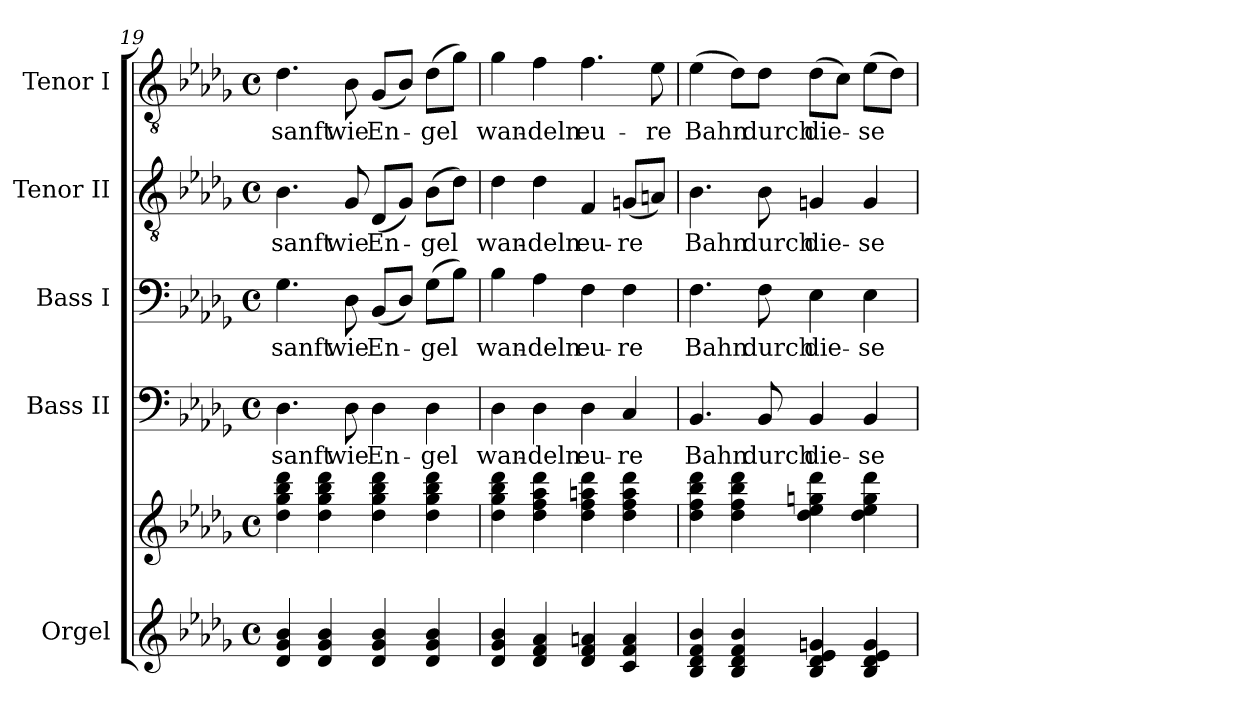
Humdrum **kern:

**kern	**kern	**kern	**text	**kern	**text	**kern	**text	**kern	**text
*part5	*part5	*part4	*part4	*part3	*part3	*part2	*part2	*part1	*part1
*staff6	*staff5	*staff4	*staff4	*staff3	*staff3	*staff2	*staff2	*staff1	*staff1
*I"Orgel	*	*I"Bass II	*	*I"Bass I	*	*I"Tenor II	*	*I"Tenor I	*
*I'Org.	*	*I'B.	*	*I'B.	*	*I'T.	*	*I'T.	*
*clefG2	*clefG2	*clefF4	*	*clefF4	*	*clefGv2	*	*clefGv2	*
*	*	*	*	*	*	*ITrd7c12	*	*ITrd7c12	*
*k[b-e-a-d-g-]	*k[b-e-a-d-g-]	*k[b-e-a-d-g-]	*	*k[b-e-a-d-g-]	*	*k[b-e-a-d-g-]	*	*k[b-e-a-d-g-]	*
*D-:	*D-:	*D-:	*	*D-:	*	*D-:	*	*D-:	*
*M4/4	*M4/4	*M4/4	*	*M4/4	*	*M4/4	*	*M4/4	*
*met(c)	*met(c)	*met(c)	*	*met(c)	*	*met(c)	*	*met(c)	*
=19	=19	=19	=19	=19	=19	=19	=19	=19	=19
!	!	!	!LO:LY:b	!	!LO:LY:b	!	!LO:LY:b	!	!LO:LY:b
4d-/ 4g-/ 4b-/	4dd-\ 4gg-\ 4bb-\ 4ddd-\	4.D-\	sanft	4.G-\	sanft	4.BB-\	sanft	4.D-\	sanft
4d-/ 4g-/ 4b-/	4dd-\ 4gg-\ 4bb-\ 4ddd-\	.	.	.	.	.	.	.	.
!	!	!	!LO:LY:b	!	!LO:LY:b	!	!LO:LY:b	!	!LO:LY:b
.	.	8D-\	wie	8D-\	wie	8GG-/	wie	8BB-\	wie
!	!	!	!LO:LY:b	!	!LO:LY:b	!	!LO:LY:b	!	!LO:LY:b
4d-/ 4g-/ 4b-/	4dd-\ 4gg-\ 4bb-\ 4ddd-\	4D-\	En-	(<8BB-/L	En-	(<8DD-/L	En-	(<8GG-/L	En-
.	.	.	.	8D-/J)	.	8GG-/J)	.	8BB-/J)	.
!	!	!	!LO:LY:b	!	!LO:LY:b	!	!LO:LY:b	!	!LO:LY:b
4d-/ 4g-/ 4b-/	4dd-\ 4gg-\ 4bb-\ 4ddd-\	4D-\	-gel	(>8G-\L	-gel	(>8BB-\L	-gel	(>8D-\L	-gel
.	.	.	.	8B-\J)	.	8D-\J)	.	8G-\J)	.
=20	=20	=20	=20	=20	=20	=20	=20	=20	=20
!	!	!	!LO:LY:b	!	!LO:LY:b	!	!LO:LY:b	!	!LO:LY:b
4d-/ 4g-/ 4b-/	4dd-\ 4gg-\ 4bb-\ 4ddd-\	4D-\	wan-	4B-\	wan-	4D-\	wan-	4G-\	wan-
!	!	!	!LO:LY:b	!	!LO:LY:b	!	!LO:LY:b	!	!LO:LY:b
4d-/ 4f/ 4a-/	4dd-\ 4ff\ 4aa-\ 4ddd-\	4D-\	-deln	4A-\	-deln	4D-\	-deln	4F\	-deln
!	!	!	!LO:LY:b	!	!LO:LY:b	!	!LO:LY:b	!	!LO:LY:b
4d-/ 4f/ 4an/	4dd-\ 4ff\ 4aan\ 4ddd-\	4D-\	eu-	4F\	eu-	4FF/	eu-	4.F\	eu-
!	!	!	!LO:LY:b	!	!LO:LY:b	!	!LO:LY:b	!	!
4c/ 4f/ 4a/	4dd-\ 4ff\ 4aa\ 4ddd-\	4C/	-re	4F\	-re	(<8GGn/L	-re	.	.
!	!	!	!	!	!	!	!	!	!LO:LY:b
.	.	.	.	.	.	8AAn/J)	.	8E-\	-re
=21	=21	=21	=21	=21	=21	=21	=21	=21	=21
!	!	!	!LO:LY:b	!	!LO:LY:b	!	!LO:LY:b	!	!LO:LY:b
4B-/ 4d-/ 4f/ 4b-/	4dd-\ 4ff\ 4bb-\ 4ddd-\	4.BB-/	Bahn	4.F\	Bahn	4.BB-\	Bahn	(>4E-\	Bahn
4B-/ 4d-/ 4f/ 4b-/	4dd-\ 4ff\ 4bb-\ 4ddd-\	.	.	.	.	.	.	8D-\L)	.
!	!	!	!LO:LY:b	!	!LO:LY:b	!	!LO:LY:b	!	!LO:LY:b
.	.	8BB-/	durch	8F\	durch	8BB-\	durch	8D-\J	durch
!	!	!	!LO:LY:b	!	!LO:LY:b	!	!LO:LY:b	!	!LO:LY:b
4B-/ 4d-/ 4e-/ 4gn/	4dd-\ 4ee-\ 4ggn\ 4ddd-\	4BB-/	die-	4E-\	die-	4GGn/	die-	(>8D-\L	die-
.	.	.	.	.	.	.	.	8C\J)	.
!	!	!	!LO:LY:b	!	!LO:LY:b	!	!LO:LY:b	!	!LO:LY:b
4B-/ 4d-/ 4e-/ 4g/	4dd-\ 4ee-\ 4gg\ 4ddd-\	4BB-/	-se	4E-\	-se	4GG/	-se	(>8E-\L	-se
.	.	.	.	.	.	.	.	8D-\J)	.
=	=	=	=	=	=	=	=	=	=
*-	*-	*-	*-	*-	*-	*-	*-	*-	*-
